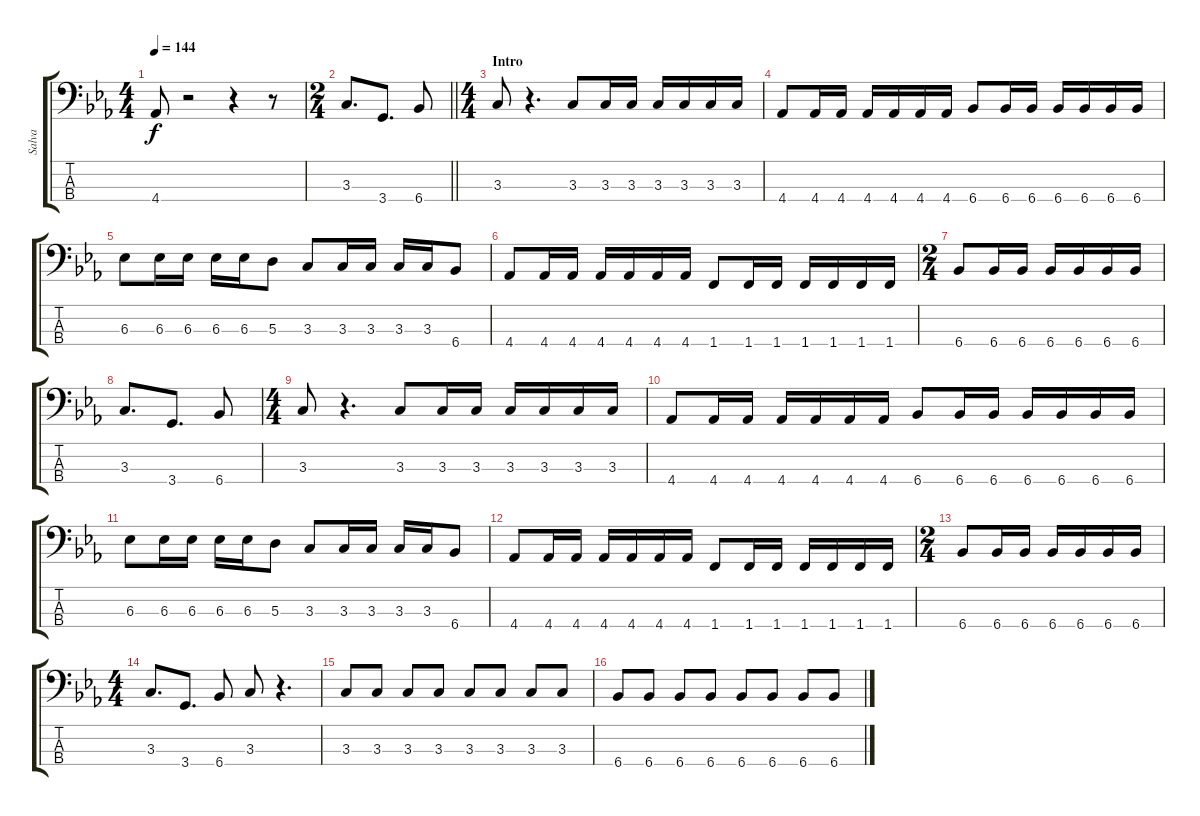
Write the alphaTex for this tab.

\track ("Salva" "Salva") {instrument electricbassfinger}
\staff {score tabs}
\tuning (G2 D2 A1 E1) {hide}
\ts (4 4)
\tempo 144
\clef f4
\ks eb
4.4.8{dy f} r.2 r.4 r.8 |
\ts (2 4)
\barLineRight lightlight
3.3.8{d} 3.4.8{d} 6.4.8 |
\ts (4 4)
\section ("" "Intro")
3.3.8 r.4{d} 3.3.8 3.3.16 3.3.16 3.3.16 3.3.16 3.3.16 3.3.16 |
4.4.8 4.4.16 4.4.16 4.4.16 4.4.16 4.4.16 4.4.16 6.4.8 6.4.16 6.4.16 6.4.16 6.4.16 6.4.16 6.4.16 |
6.3.8 6.3.16 6.3.16 6.3.16 6.3.16 5.3.8 3.3.8 3.3.16 3.3.16 3.3.16 3.3.16 6.4.8 |
4.4.8 4.4.16 4.4.16 4.4.16 4.4.16 4.4.16 4.4.16 1.4.8 1.4.16 1.4.16 1.4.16 1.4.16 1.4.16 1.4.16 |
\ts (2 4)
6.4.8 6.4.16 6.4.16 6.4.16 6.4.16 6.4.16 6.4.16 |
3.3.8{d} 3.4.8{d} 6.4.8 |
\ts (4 4)
3.3.8 r.4{d} 3.3.8 3.3.16 3.3.16 3.3.16 3.3.16 3.3.16 3.3.16 |
4.4.8 4.4.16 4.4.16 4.4.16 4.4.16 4.4.16 4.4.16 6.4.8 6.4.16 6.4.16 6.4.16 6.4.16 6.4.16 6.4.16 |
6.3.8 6.3.16 6.3.16 6.3.16 6.3.16 5.3.8 3.3.8 3.3.16 3.3.16 3.3.16 3.3.16 6.4.8 |
4.4.8 4.4.16 4.4.16 4.4.16 4.4.16 4.4.16 4.4.16 1.4.8 1.4.16 1.4.16 1.4.16 1.4.16 1.4.16 1.4.16 |
\ts (2 4)
6.4.8 6.4.16 6.4.16 6.4.16 6.4.16 6.4.16 6.4.16 |
\ts (4 4)
3.3.8{d} 3.4.8{d} 6.4.8 3.3.8 r.4{d} |
3.3.8 3.3.8 3.3.8 3.3.8 3.3.8 3.3.8 3.3.8 3.3.8 |
6.4.8 6.4.8 6.4.8 6.4.8 6.4.8 6.4.8 6.4.8 6.4.8
